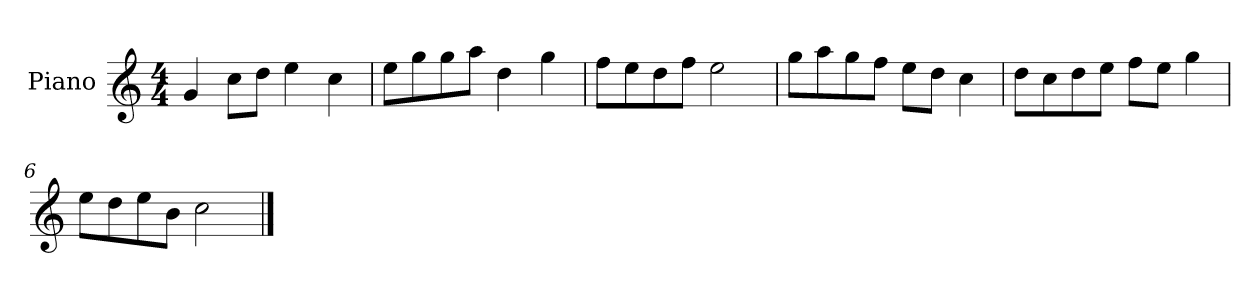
**kern
*part1
*staff1
*I"Piano
*I'P-no
*clefG2
*k[]
*M4/4
*MM90
=1
4g/
8cc\L
8dd\J
4ee\
4cc\
=2
8ee\L
8gg\
8gg\
8aa\J
4dd\
4gg\
=3
8ff\L
8ee\
8dd\
8ff\J
2ee\
=4
8gg\L
8aa\
8gg\
8ff\J
8ee\L
8dd\J
4cc\
=5
8dd\L
8cc\
8dd\
8ee\J
8ff\L
8ee\J
4gg\
=6
8ee\L
8dd\
8ee\
8b\J
2cc\
==
*-
